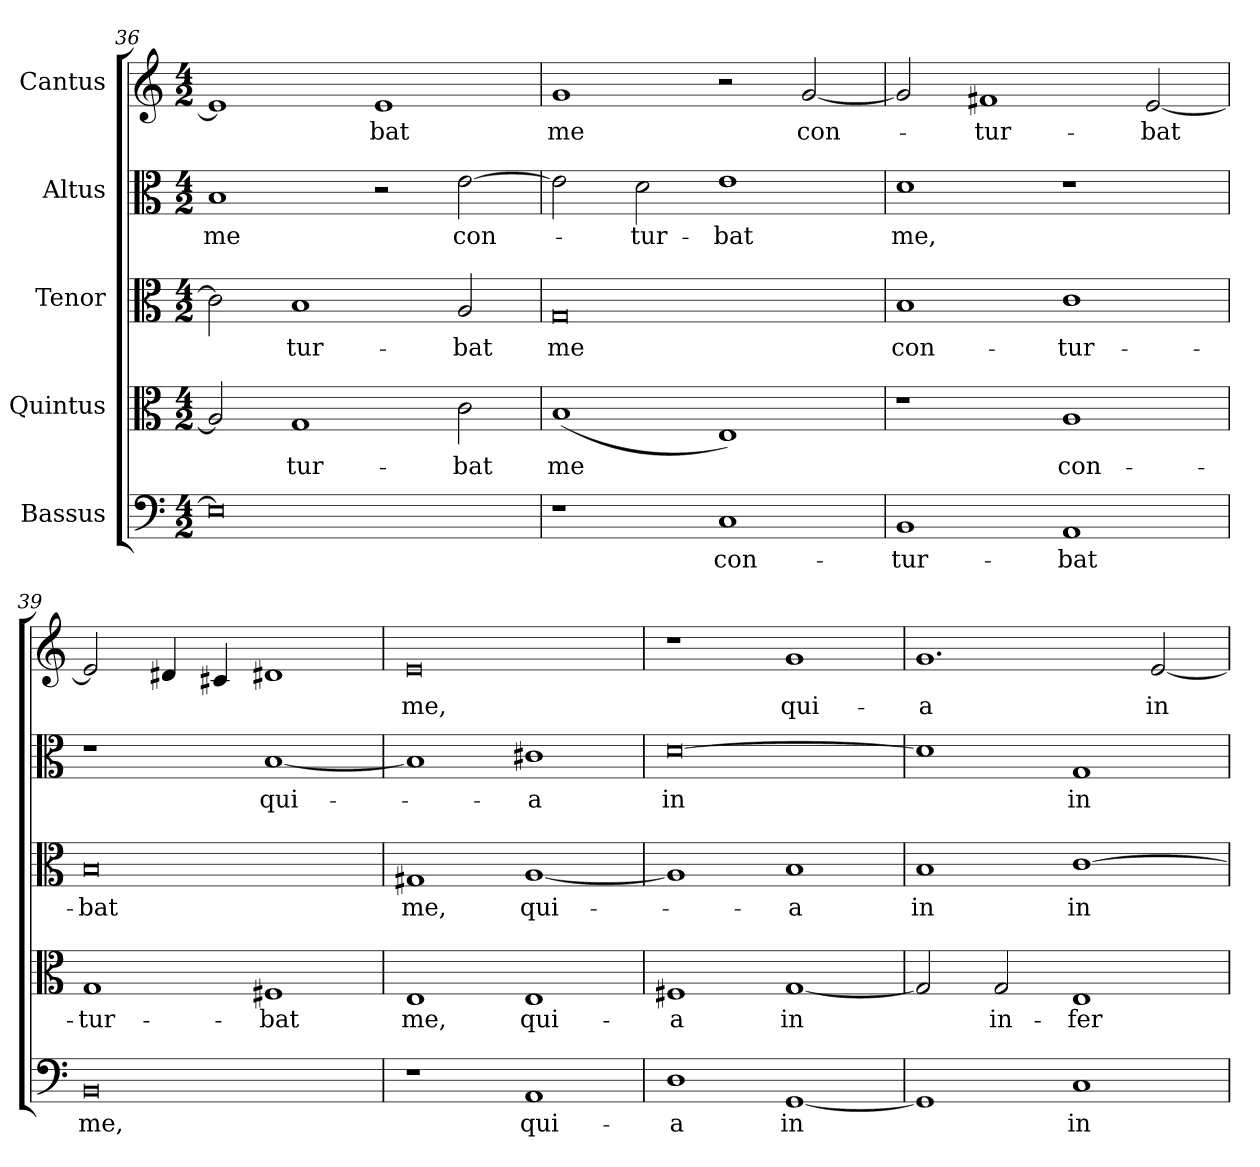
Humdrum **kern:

**kern	**text	**kern	**text	**kern	**text	**kern	**text	**kern	**text
*part5	*part5	*part4	*part4	*part3	*part3	*part2	*part2	*part1	*part1
*staff5	*staff5	*staff4	*staff4	*staff3	*staff3	*staff2	*staff2	*staff1	*staff1
*I"Bassus	*	*I"Quintus	*	*I"Tenor	*	*I"Altus	*	*I"Cantus	*
*clefF4	*	*clefC3	*	*clefC3	*	*clefC3	*	*clefG2	*
*k[]	*	*k[]	*	*k[]	*	*k[]	*	*k[]	*
*a:	*	*a:	*	*a:	*	*a:	*	*a:	*
*M4/2	*	*M4/2	*	*M4/2	*	*M4/2	*	*M4/2	*
=36	=36	=36	=36	=36	=36	=36	=36	=36	=36
!	!	!	!	!	!	!	!LO:LY:b:color=#000000	!	!
0Ei]	.	2Ai/]	.	2ci\]	.	1Bi	me	1ei]	.
!	!	!	!LO:LY:b:color=#000000	!	!	!	!	!	!
!	!	!	!	!	!LO:LY:b:color=#000000	!	!	!	!
.	.	1Gi	-tur-	1Bi	-tur-	.	.	.	.
!	!	!	!	!	!	!	!	!	!LO:LY:b:color=#000000
.	.	.	.	.	.	2r	.	1ei	-bat
!	!	!	!LO:LY:b:color=#000000	!	!	!	!	!	!
!	!	!	!	!	!LO:LY:b:color=#000000	!	!	!	!
!	!	!	!	!	!	!	!LO:LY:b:color=#000000	!	!
.	.	2ci\	-bat	2Ai/	-bat	[2ei\	con-	.	.
=37	=37	=37	=37	=37	=37	=37	=37	=37	=37
!	!	!	!LO:LY:b:color=#000000	!	!	!	!	!	!
!	!	!	!	!	!LO:LY:b:color=#000000	!	!	!	!
!	!	!	!	!	!	!	!	!	!LO:LY:b:color=#000000
1r	.	(1Bi	me	0Gi	me	2ei\]	.	1gi	me
!	!	!	!	!	!	!	!LO:LY:b:color=#000000	!	!
.	.	.	.	.	.	2di\	-tur-	.	.
!	!LO:LY:b:color=#000000	!	!	!	!	!	!	!	!
!	!	!	!	!	!	!	!LO:LY:b:color=#000000	!	!
1Ci	con-	1Ei)	.	.	.	1ei	-bat	2r	.
!	!	!	!	!	!	!	!	!	!LO:LY:b:color=#000000
.	.	.	.	.	.	.	.	[2gi/	con-
=38	=38	=38	=38	=38	=38	=38	=38	=38	=38
!	!LO:LY:b:color=#000000	!	!	!	!	!	!	!	!
!	!	!	!	!	!LO:LY:b:color=#000000	!	!	!	!
!	!	!	!	!	!	!	!LO:LY:b:color=#000000	!	!
1BBi	-tur-	1r	.	1Bi	con-	1di	me,	2gi/]	.
!	!	!	!	!	!	!	!	!	!LO:LY:b:color=#000000
.	.	.	.	.	.	.	.	1f#Xi	-tur-
!	!LO:LY:b:color=#000000	!	!	!	!	!	!	!	!
!	!	!	!LO:LY:b:color=#000000	!	!	!	!	!	!
!	!	!	!	!	!LO:LY:b:color=#000000	!	!	!	!
1AAi	-bat	1Ai	con-	1ci	-tur-	1r	.	.	.
!	!	!	!	!	!	!	!	!	!LO:LY:b:color=#000000
.	.	.	.	.	.	.	.	[2ei/	-bat
!!LO:PB:g=z
=39	=39	=39	=39	=39	=39	=39	=39	=39	=39
!	!LO:LY:b:color=#000000	!	!	!	!	!	!	!	!
!	!	!	!LO:LY:b:color=#000000	!	!	!	!	!	!
!	!	!	!	!	!LO:LY:b:color=#000000	!	!	!	!
0BBi	me,	1Gi	-tur-	0Bi	-bat	1r	.	2ei/]	.
.	.	.	.	.	.	.	.	4d#Xi/	.
.	.	.	.	.	.	.	.	4c#Xi/	.
!	!	!	!LO:LY:b:color=#000000	!	!	!	!	!	!
!	!	!	!	!	!	!	!LO:LY:b:color=#000000	!	!
.	.	1F#Xi	-bat	.	.	[1Bi	qui-	1d#Xi	.
=40	=40	=40	=40	=40	=40	=40	=40	=40	=40
!	!	!	!LO:LY:b:color=#000000	!	!	!	!	!	!
!	!	!	!	!	!LO:LY:b:color=#000000	!	!	!	!
!	!	!	!	!	!	!	!	!	!LO:LY:b:color=#000000
1r	.	1Ei	me,	1G#Xi	me,	1Bi]	.	0ei	me,
!	!LO:LY:b:color=#000000	!	!	!	!	!	!	!	!
!	!	!	!LO:LY:b:color=#000000	!	!	!	!	!	!
!	!	!	!	!	!LO:LY:b:color=#000000	!	!	!	!
!	!	!	!	!	!	!	!LO:LY:b:color=#000000	!	!
1AAi	qui-	1Ei	qui-	[1Ai	qui-	1c#Xi	-a	.	.
=41	=41	=41	=41	=41	=41	=41	=41	=41	=41
!	!LO:LY:b:color=#000000	!	!	!	!	!	!	!	!
!	!	!	!LO:LY:b:color=#000000	!	!	!	!	!	!
!	!	!	!	!	!	!	!LO:LY:b:color=#000000	!	!
1Di	-a	1F#Xi	-a	1Ai]	.	[0di	in	1r	.
!	!LO:LY:b:color=#000000	!	!	!	!	!	!	!	!
!	!	!	!LO:LY:b:color=#000000	!	!	!	!	!	!
!	!	!	!	!	!LO:LY:b:color=#000000	!	!	!	!
!	!	!	!	!	!	!	!	!	!LO:LY:b:color=#000000
[1GGi	in	[1Gi	in	1Bi	-a	.	.	1gi	qui-
=42	=42	=42	=42	=42	=42	=42	=42	=42	=42
!	!	!	!	!	!LO:LY:b:color=#000000	!	!	!	!
!	!	!	!	!	!	!	!	!	!LO:LY:b:color=#000000
1GGi]	.	2Gi/]	.	1Bi	in	1di]	.	1.gi	-a
!	!	!	!LO:LY:b:color=#000000	!	!	!	!	!	!
.	.	2Gi/	in-	.	.	.	.	.	.
!	!LO:LY:b:color=#000000	!	!	!	!	!	!	!	!
!	!	!	!LO:LY:b:color=#000000	!	!	!	!	!	!
!	!	!	!	!	!LO:LY:b:color=#000000	!	!	!	!
!	!	!	!	!	!	!	!LO:LY:b:color=#000000	!	!
1Ci	in-	1Ei	-fer-	[1ci	in-	1Gi	in-	.	.
!	!	!	!	!	!	!	!	!	!LO:LY:b:color=#000000
.	.	.	.	.	.	.	.	[2ei/	in
=	=	=	=	=	=	=	=	=	=
*-	*-	*-	*-	*-	*-	*-	*-	*-	*-
